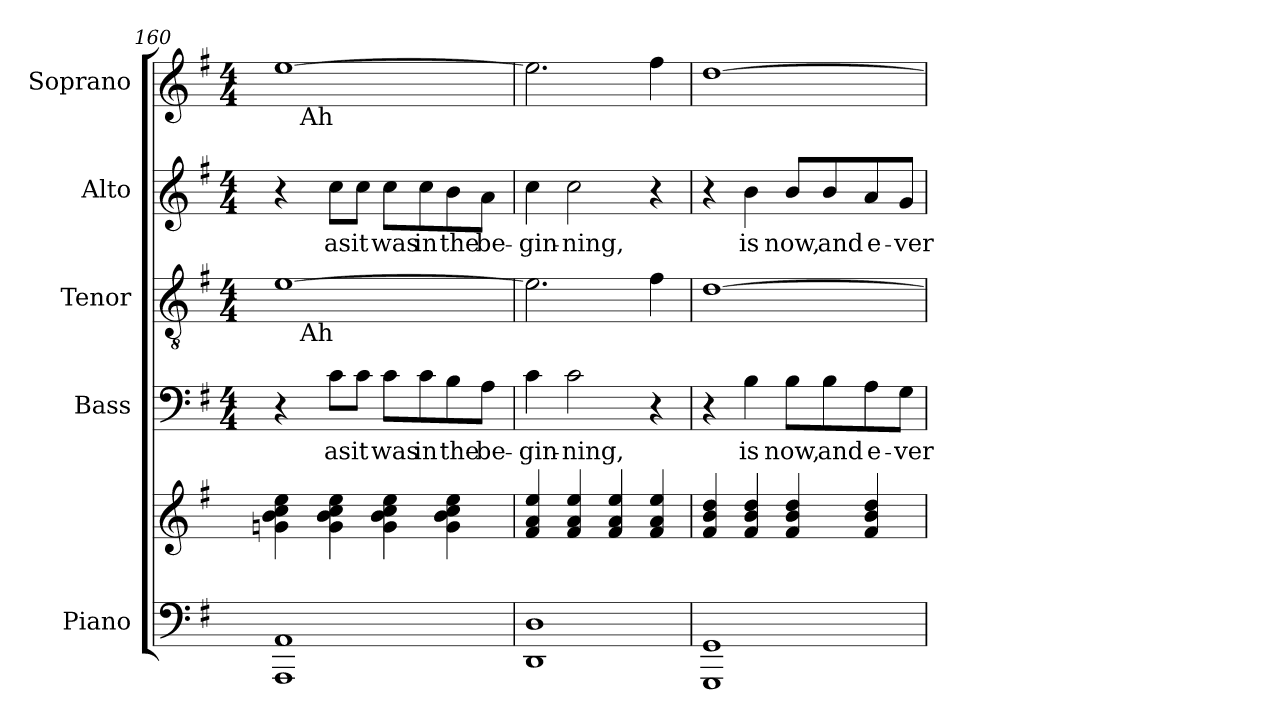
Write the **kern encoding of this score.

**kern	**kern	**kern	**text	**kern	**kern	**text	**kern
*part5	*part5	*part4	*part4	*part3	*part2	*part2	*part1
*staff6	*staff5	*staff4	*staff4	*staff3	*staff2	*staff2	*staff1
*I"Piano	*	*I"Bass	*	*I"Tenor	*I"Alto	*	*I"Soprano
*	*	*I'B.	*	*I'T.	*I'A.	*	*I'S.
!!LO:LB:g=z
*clefF4	*clefG2	*clefF4	*	*clefGv2	*clefG2	*	*clefG2
*k[f#]	*k[f#]	*k[f#]	*	*k[f#]	*k[f#]	*	*k[f#]
*G:	*G:	*G:	*	*G:	*G:	*	*G:
*	*	*M4/4	*	*M4/4	*M4/4	*	*M4/4
=160	=160	=160	=160	=160	=160	=160	=160
*	*	*	*	*^	*	*	*^
1AA 1AAA	4b\ 4gn\ 4ee\ 4cc\	4r	.	[>1e	16..ryy	4r	.	[>1ee	16..ryy
!	!	!	!	!	!	!	!	!	!LO:TX:b:t=Ah
!	!	!	!	!	!LO:TX:b:t=Ah	!	!	!	!
.	.	.	.	.	2ryy	.	.	.	2ryy
!	!	!	!LO:LY:b:cj	!	!	!	!LO:LY:b:cj	!	!
.	4b\ 4cc\ 4ee\ 4g\	8c\L	as	.	.	8cc\L	as	.	.
!	!	!	!LO:LY:b:cj	!	!	!	!LO:LY:b:cj	!	!
.	.	8c\J	it	.	.	8cc\J	it	.	.
!	!	!	!LO:LY:b:cj	!	!	!	!LO:LY:b:cj	!	!
.	4b\ 4g\ 4cc\ 4ee\	8c\L	was	.	.	8cc\L	was	.	.
.	.	.	.	.	4ryy	.	.	.	4ryy
!	!	!	!LO:LY:b:cj	!	!	!	!LO:LY:b:cj	!	!
.	.	8c\	in	.	.	8cc\	in	.	.
!	!	!	!LO:LY:b:cj	!	!	!	!LO:LY:b:cj	!	!
.	4b\ 4ee\ 4g\ 4cc\	8B\	the	.	.	8b\	the	.	.
.	.	.	.	.	8ryy	.	.	.	8ryy
!	!	!	!LO:LY:b:cj	!	!	!	!LO:LY:b:cj	!	!
.	.	8A\J	be-	.	.	8a\J	be-	.	.
.	.	.	.	.	64ryy	.	.	.	64ryy
=161	=161	=161	=161	=161	=161	=161	=161	=161	=161
!	!	!	!LO:LY:b:cj	!	!	!	!LO:LY:b:cj	!	!
*	*	*	*	*v	*v	*	*	*v	*v
1D 1DD	4f#/ 4a/ 4ee/	4c\	-gin-	2.e\]	4cc\	-gin-	2.ee\]
!	!	!	!LO:LY:b:cj	!	!	!LO:LY:b:cj	!
.	4ee/ 4a/ 4f#/	2c\	-ning,	.	2cc\	-ning,	.
.	4a/ 4f#/ 4ee/	.	.	.	.	.	.
.	4a/ 4ee/ 4f#/	4r	.	4f#\	4r	.	4ff#\
=162	=162	=162	=162	=162	=162	=162	=162
1GG 1GGG	4f#/ 4b/ 4dd/	4r	.	[>1d	4r	.	[>1dd
!	!	!	!LO:LY:b:cj	!	!	!LO:LY:b:cj	!
.	4dd/ 4b/ 4f#/	4B\	is	.	4b\	is	.
!	!	!	!LO:LY:b:cj	!	!	!LO:LY:b:cj	!
.	4b/ 4f#/ 4dd/	8B\L	now,	.	8b/L	now,	.
!	!	!	!LO:LY:b:cj	!	!	!LO:LY:b:cj	!
.	.	8B\	and	.	8b/	and	.
!	!	!	!LO:LY:b:cj	!	!	!LO:LY:b:cj	!
.	4b/ 4dd/ 4f#/	8A\	e-	.	8a/	e-	.
!	!	!	!LO:LY:b:cj	!	!	!LO:LY:b:cj	!
.	.	8G\J	-ver	.	8g/J	-ver	.
=	=	=	=	=	=	=	=
*-	*-	*-	*-	*-	*-	*-	*-
